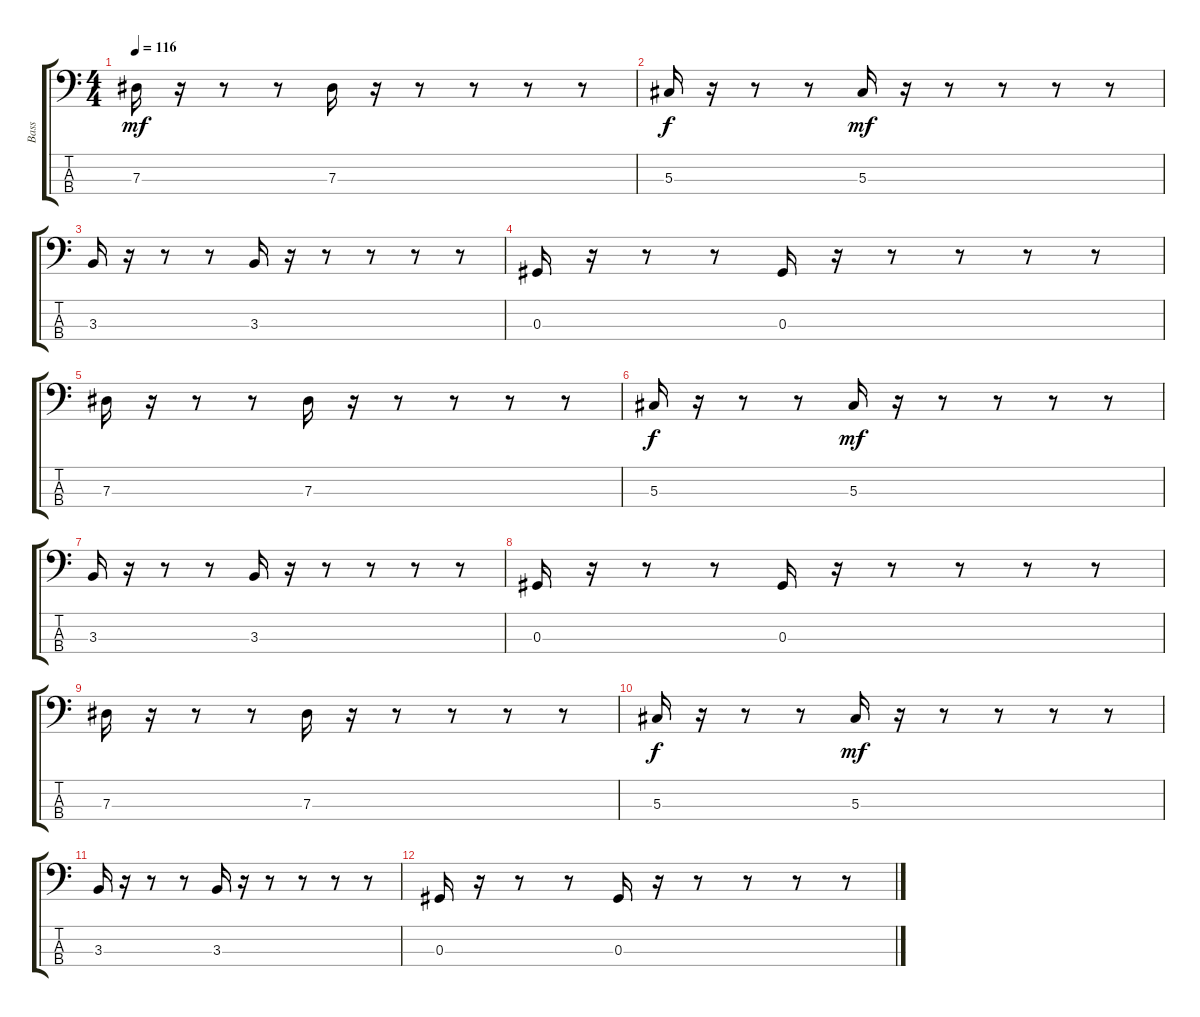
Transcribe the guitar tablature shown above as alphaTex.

\track ("Bass" "Bass") {instrument fretlessbass}
\staff {score tabs}
\tuning (Gb2 Db2 Ab1 Eb1) {hide}
\ts (4 4)
\tempo 116
\clef f4
\ks c
7.3.16{dy mf} r.16 r.8 r.8 7.3.16 r.16 r.8 r.8 r.8 r.8 |
5.3.16{dy f} r.16 r.8 r.8 5.3.16{dy mf} r.16 r.8 r.8 r.8 r.8 |
3.3.16 r.16 r.8 r.8 3.3.16 r.16 r.8 r.8 r.8 r.8 |
0.3.16 r.16 r.8 r.8 0.3.16 r.16 r.8 r.8 r.8 r.8 |
7.3.16 r.16 r.8 r.8 7.3.16 r.16 r.8 r.8 r.8 r.8 |
5.3.16{dy f} r.16 r.8 r.8 5.3.16{dy mf} r.16 r.8 r.8 r.8 r.8 |
3.3.16 r.16 r.8 r.8 3.3.16 r.16 r.8 r.8 r.8 r.8 |
0.3.16 r.16 r.8 r.8 0.3.16 r.16 r.8 r.8 r.8 r.8 |
7.3.16 r.16 r.8 r.8 7.3.16 r.16 r.8 r.8 r.8 r.8 |
5.3.16{dy f} r.16 r.8 r.8 5.3.16{dy mf} r.16 r.8 r.8 r.8 r.8 |
3.3.16 r.16 r.8 r.8 3.3.16 r.16 r.8 r.8 r.8 r.8 |
0.3.16 r.16 r.8 r.8 0.3.16 r.16 r.8 r.8 r.8 r.8
